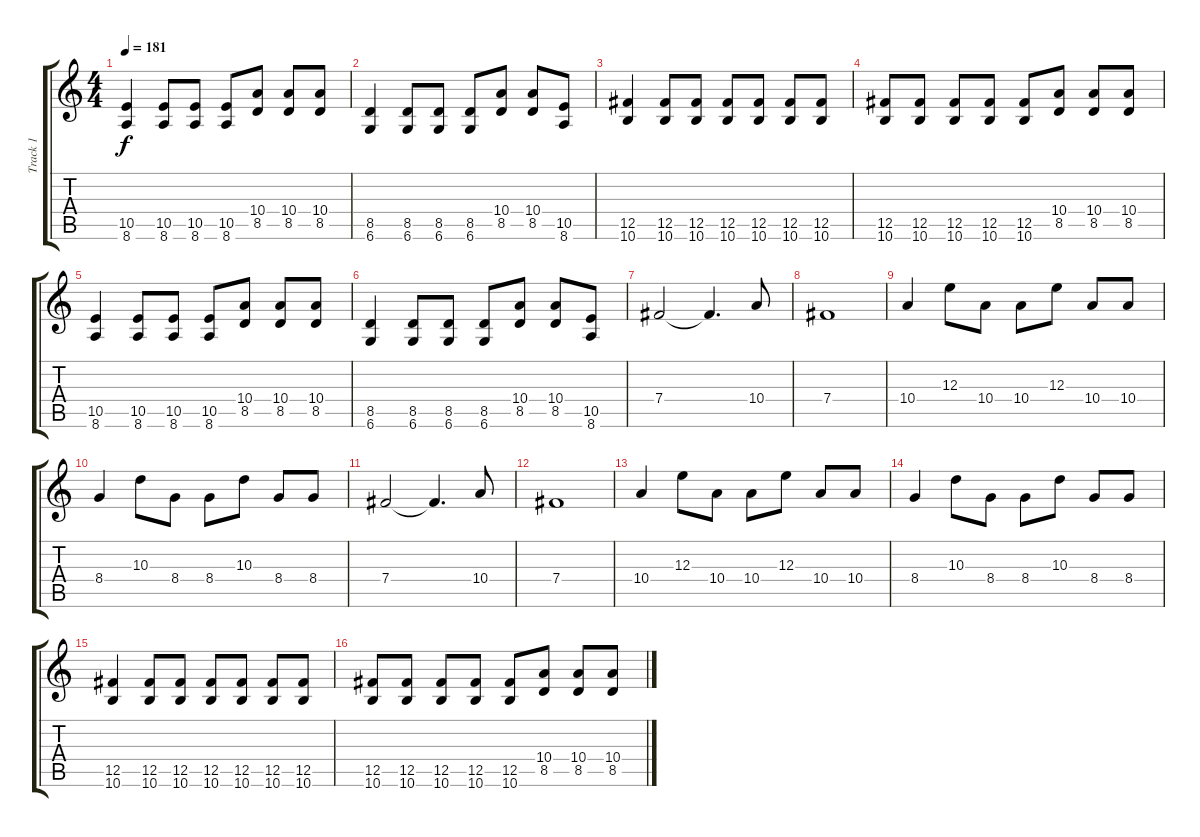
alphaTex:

\track ("Track 1" "Track 1") {instrument distortionguitar}
\staff {score tabs}
\tuning (Db4 Ab3 E3 B2 Gb2 Db2) {hide}
\ts (4 4)
\tempo 181
\clef g2
\ks c
(10.5 8.6).4{dy f} (10.5 8.6).8 (10.5 8.6).8 (10.5 8.6).8 (10.4 8.5).8 (10.4 8.5).8 (10.4 8.5).8 |
(8.5 6.6).4 (8.5 6.6).8 (8.5 6.6).8 (8.5 6.6).8 (10.4 8.5).8 (10.4 8.5).8 (10.5 8.6).8 |
(12.5 10.6).4 (12.5 10.6).8 (12.5 10.6).8 (12.5 10.6).8 (12.5 10.6).8 (12.5 10.6).8 (12.5 10.6).8 |
(12.5 10.6).8 (12.5 10.6).8 (12.5 10.6).8 (12.5 10.6).8 (12.5 10.6).8 (10.4 8.5).8 (10.4 8.5).8 (10.4 8.5).8 |
(10.5 8.6).4 (10.5 8.6).8 (10.5 8.6).8 (10.5 8.6).8 (10.4 8.5).8 (10.4 8.5).8 (10.4 8.5).8 |
(8.5 6.6).4 (8.5 6.6).8 (8.5 6.6).8 (8.5 6.6).8 (10.4 8.5).8 (10.4 8.5).8 (10.5 8.6).8 |
7.4.2 7.4{t}.4{d} 10.4.8 |
7.4.1 |
10.4.4 12.3.8 10.4.8 10.4.8 12.3.8 10.4.8 10.4.8 |
8.4.4 10.3.8 8.4.8 8.4.8 10.3.8 8.4.8 8.4.8 |
7.4.2 7.4{t}.4{d} 10.4.8 |
7.4.1 |
10.4.4 12.3.8 10.4.8 10.4.8 12.3.8 10.4.8 10.4.8 |
8.4.4 10.3.8 8.4.8 8.4.8 10.3.8 8.4.8 8.4.8 |
(12.5 10.6).4 (12.5 10.6).8 (12.5 10.6).8 (12.5 10.6).8 (12.5 10.6).8 (12.5 10.6).8 (12.5 10.6).8 |
(12.5 10.6).8 (12.5 10.6).8 (12.5 10.6).8 (12.5 10.6).8 (12.5 10.6).8 (10.4 8.5).8 (10.4 8.5).8 (10.4 8.5).8
